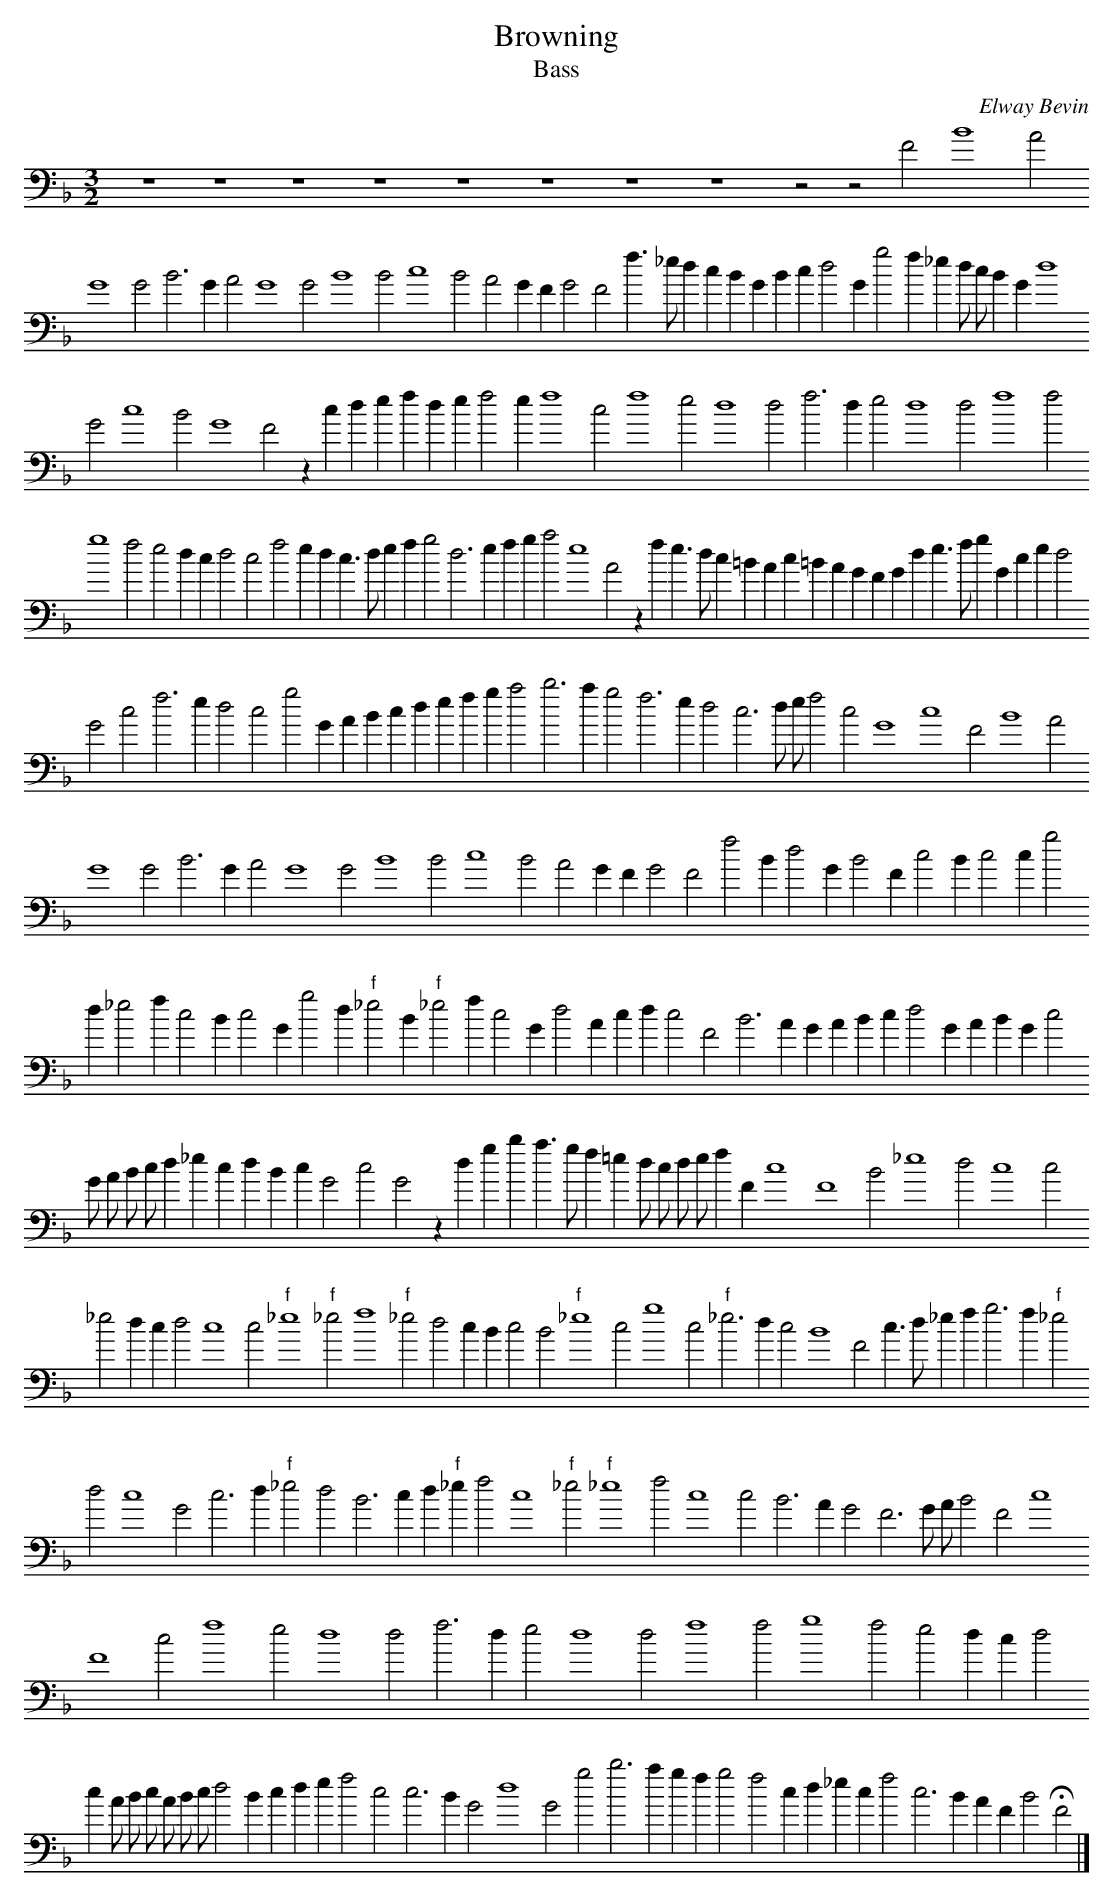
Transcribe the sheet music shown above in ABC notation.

X:1
T:Browning
T: Bass
C:Elway Bevin
M:3/2
L:1/2
K:F bass
z3 z3 z3 z3 z3 z3 z3 z3 z z F B2 A
G2 G B > G A G2 G B2 B c2 B A G/ F/ G F f3/4 _e//  d/ c/ B/ G/ B/ c/ d G/ g f/ _e/ d// c// B/ G/ d2
G c2 B G2 F z/ c/ d/ e/ f/ d/ e/ f e/ f2 c f2 e d2 d f > d e d2 d f2 f
g2 f e d/ c/ d c f e/ d/ c3/4 d// e/ f/ g d > e f/ g/ a e2 A z/ f/ e3/4 d// c/ =B/ A/ c/ =B/ A/ G/ F/ G/ d/ e3/4 f// g/ G/ c/ e/ d
G c f > e d c g G/ A/ B/ c/ d/ e/ f/ g/ a b > a g f > e d c3/2 d// e// f c G2 c2 F B2 A
G2 G B > G A G2 G B2 B c2 B A G/ F/ G F f B/ d G/ B F/ c B/ c c/ g
d/ _e f/ c B/ c G/ g d/ "f"_e B/ "f"_e f/ c G/ d A/ c/ d/ c F B > A G/ A/ B/ c/ d G/ A/ B/ G/ c
G// A// B// c// d/ _e/  c/ d/ B/ c/ G c G z/ d/ g/ b/ a3/4 g// f/  =e/ d// c// d// e// f/ F/ c2 F2 B _e2 d c2 c
_e d/ c/ d c2 c "f"_e2 "f"_e f2 "f"_e d c/ B/ c B "f"_e2 c g2 c "f"_e > d c B2 F c3/4 d// _e/ f/ g > f "f"_e
d c2 G c > d "f"_e d B > c d/ "f"_e/ f c2 "f"_e "f"_e2 f c2 c B > A G F3/2 G// A// B F c2
F2 c f2 e d2 d f > d e d2 d f2 f g2 f e d/ c/ d
c/ A// B// c// A// B// c// d B/ c/ d/ e/ f c c > B G d2 G g b > a g/ f/ g f c/ d/ _e/ c/ f c > B A/ F/ B HF |]
